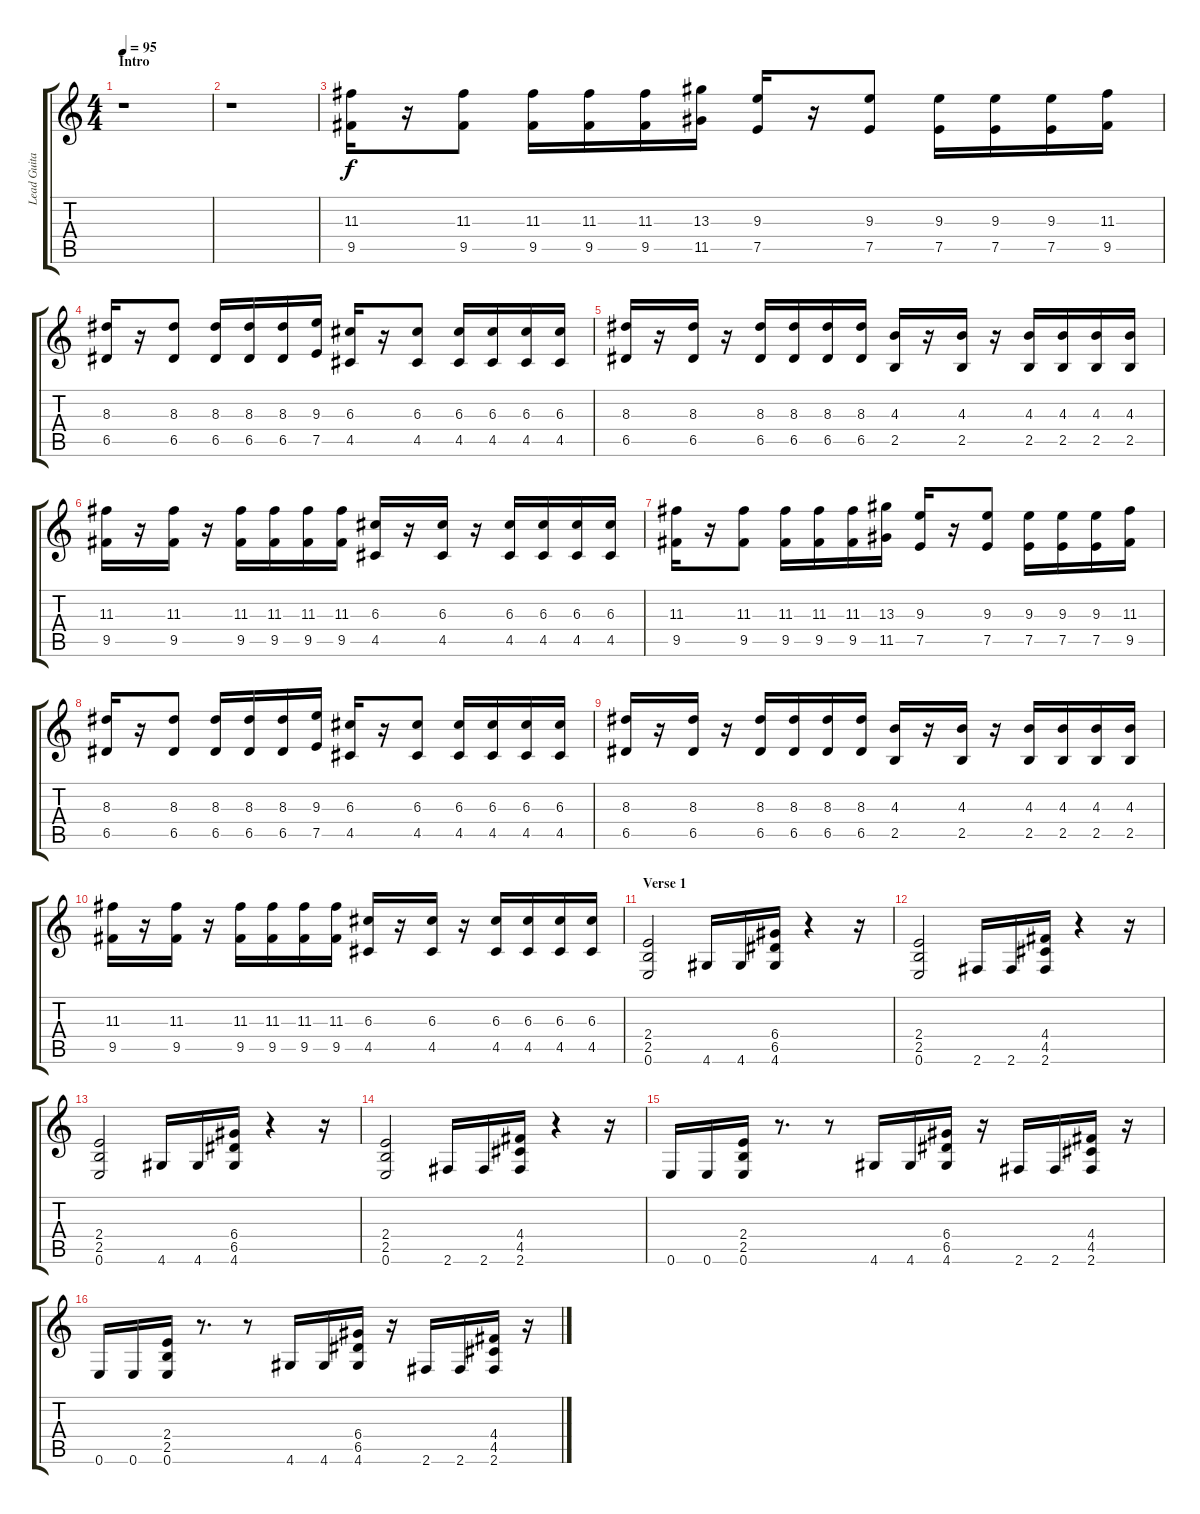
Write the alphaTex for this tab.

\track ("Lead Guitar" "Lead Guita") {instrument distortionguitar}
\staff {score tabs}
\tuning (E4 B3 G3 D3 A2 E2) {hide}
\ts (4 4)
\section ("" "Intro")
\tempo 95
\clef g2
\ks c
r.1{dy f instrument distortionguitar} |
r.1 |
(11.3 9.5).16 r.16 (11.3 9.5).8 (11.3 9.5).16 (11.3 9.5).16 (11.3 9.5).16 (13.3 11.5).16 (9.3 7.5).16 r.16 (9.3 7.5).8 (9.3 7.5).16 (9.3 7.5).16 (9.3 7.5).16 (11.3 9.5).16 |
(8.3 6.5).16 r.16 (8.3 6.5).8 (8.3 6.5).16 (8.3 6.5).16 (8.3 6.5).16 (9.3 7.5).16 (6.3 4.5).16 r.16 (6.3 4.5).8 (6.3 4.5).16 (6.3 4.5).16 (6.3 4.5).16 (6.3 4.5).16 |
(8.3 6.5).16 r.16 (8.3 6.5).16 r.16 (8.3 6.5).16 (8.3 6.5).16 (8.3 6.5).16 (8.3 6.5).16 (4.3 2.5).16 r.16 (4.3 2.5).16 r.16 (4.3 2.5).16 (4.3 2.5).16 (4.3 2.5).16 (4.3 2.5).16 |
(11.3 9.5).16 r.16 (11.3 9.5).16 r.16 (11.3 9.5).16 (11.3 9.5).16 (11.3 9.5).16 (11.3 9.5).16 (6.3 4.5).16 r.16 (6.3 4.5).16 r.16 (6.3 4.5).16 (6.3 4.5).16 (6.3 4.5).16 (6.3 4.5).16 |
(11.3 9.5).16 r.16 (11.3 9.5).8 (11.3 9.5).16 (11.3 9.5).16 (11.3 9.5).16 (13.3 11.5).16 (9.3 7.5).16 r.16 (9.3 7.5).8 (9.3 7.5).16 (9.3 7.5).16 (9.3 7.5).16 (11.3 9.5).16 |
(8.3 6.5).16 r.16 (8.3 6.5).8 (8.3 6.5).16 (8.3 6.5).16 (8.3 6.5).16 (9.3 7.5).16 (6.3 4.5).16 r.16 (6.3 4.5).8 (6.3 4.5).16 (6.3 4.5).16 (6.3 4.5).16 (6.3 4.5).16 |
(8.3 6.5).16 r.16 (8.3 6.5).16 r.16 (8.3 6.5).16 (8.3 6.5).16 (8.3 6.5).16 (8.3 6.5).16 (4.3 2.5).16 r.16 (4.3 2.5).16 r.16 (4.3 2.5).16 (4.3 2.5).16 (4.3 2.5).16 (4.3 2.5).16 |
(11.3 9.5).16 r.16 (11.3 9.5).16 r.16 (11.3 9.5).16 (11.3 9.5).16 (11.3 9.5).16 (11.3 9.5).16 (6.3 4.5).16 r.16 (6.3 4.5).16 r.16 (6.3 4.5).16 (6.3 4.5).16 (6.3 4.5).16 (6.3 4.5).16 |
\section ("" "Verse 1")
(2.4 2.5 0.6).2 4.6.16 4.6.16 (6.4 6.5 4.6).16 r.4 r.16 |
(2.4 2.5 0.6).2 2.6.16 2.6.16 (4.4 4.5 2.6).16 r.4 r.16 |
(2.4 2.5 0.6).2 4.6.16 4.6.16 (6.4 6.5 4.6).16 r.4 r.16 |
(2.4 2.5 0.6).2 2.6.16 2.6.16 (4.4 4.5 2.6).16 r.4 r.16 |
0.6.16 0.6.16 (2.4 2.5 0.6).16 r.8{d} r.8 4.6.16 4.6.16 (6.4 6.5 4.6).16 r.16 2.6.16 2.6.16 (4.4 4.5 2.6).16 r.16 |
0.6.16 0.6.16 (2.4 2.5 0.6).16 r.8{d} r.8 4.6.16 4.6.16 (6.4 6.5 4.6).16 r.16 2.6.16 2.6.16 (4.4 4.5 2.6).16 r.16
